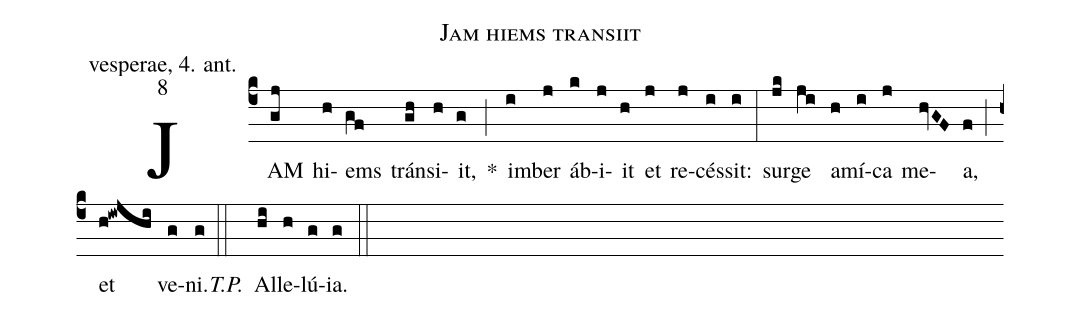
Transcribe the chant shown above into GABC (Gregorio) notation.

name: Jam hiems transiit;
office-part: vesperae, 4. ant.;
mode: 8;
%%
% VIII.G

(c4)
JAM(gj) hi(h)ems(gf) tráns(gh)i(h)it,(g) *(;)
im(i)ber(j) áb(k)i(j)it(h) et(j) re(j)cés(i)sit:(i) (:)
sur(jk)ge(ji) a(h)mí(i)ca(j) me(hvGF)a,(f) (;)
et(h!iwjhi) ve(g)ni.(g) (::)

<i>T.P.</i>() Al(hi)le(h)lú(g)ia.(g) (::)
